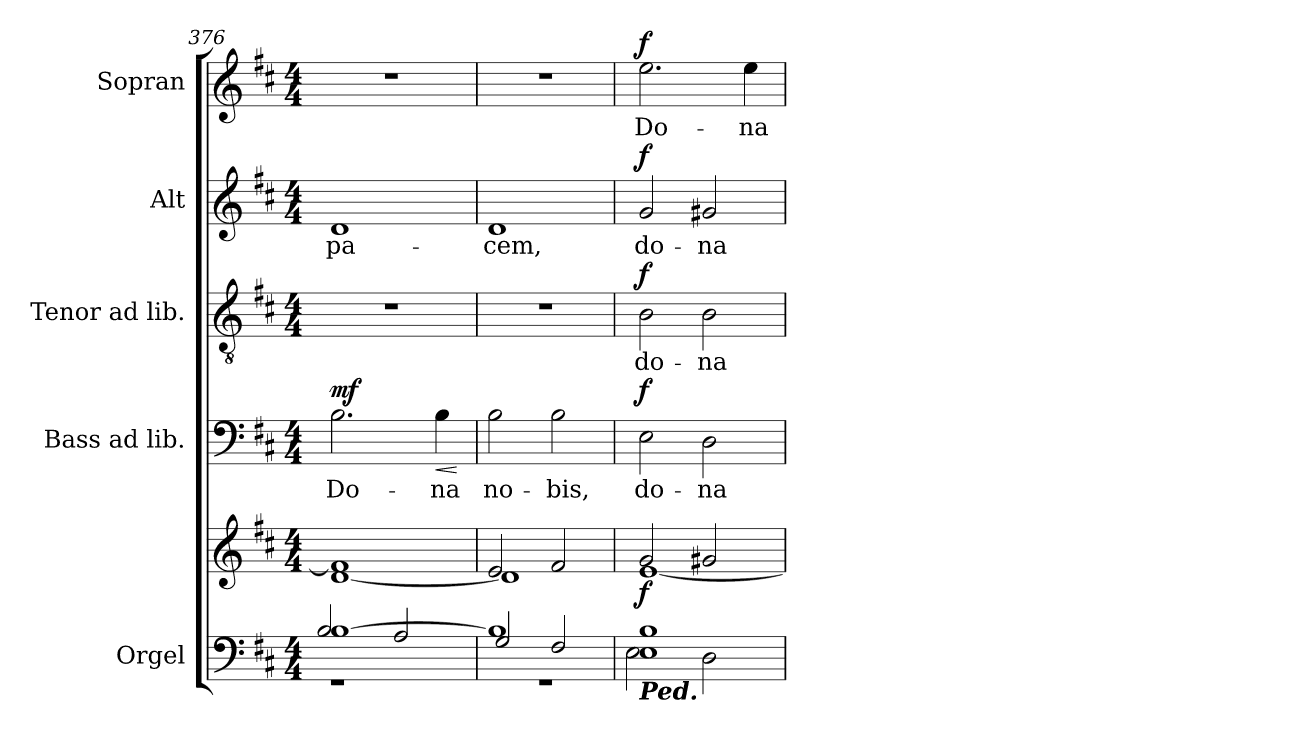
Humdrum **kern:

**kern	**kern	**dynam	**kern	**text	**dynam	**kern	**text	**dynam	**kern	**text	**dynam	**kern	**text	**dynam
*part5	*part5	*part5	*part4	*part4	*part4	*part3	*part3	*part3	*part2	*part2	*part2	*part1	*part1	*part1
*staff6	*staff5	*staff5/6	*staff4	*staff4	*staff4	*staff3	*staff3	*staff3	*staff2	*staff2	*staff2	*staff1	*staff1	*staff1
*I"Orgel	*	*	*I"Bass ad lib.	*	*	*I"Tenor ad lib.	*	*	*I"Alt	*	*	*I"Sopran	*	*
*I'Org.	*	*	*I'B.	*	*	*I'T.	*	*	*I'A.	*	*	*I'S.	*	*
*clefF4	*clefG2	*	*clefF4	*	*	*clefGv2	*	*	*clefG2	*	*	*clefG2	*	*
*k[f#c#]	*k[f#c#]	*	*k[f#c#]	*	*	*k[f#c#]	*	*	*k[f#c#]	*	*	*k[f#c#]	*	*
*D:	*D:	*	*D:	*	*	*D:	*	*	*D:	*	*	*D:	*	*
*M4/4	*M4/4	*	*M4/4	*	*	*M4/4	*	*	*M4/4	*	*	*M4/4	*	*
=376	=376	=376	=376	=376	=376	=376	=376	=376	=376	=376	=376	=376	=376	=376
*^	*^	*	*	*	*	*	*	*	*	*	*	*	*	*
*	*^	*	*	*	*	*	*	*	*	*	*	*	*	*	*	*
!	!	!	!	!	!	!	!LO:LY:b	!LO:DY:a	!	!	!	!	!LO:LY:b	!	!	!	!
[>1B	2B/	1rGG	1f#]	[<1d	.	2.B\	Do-	mf	1r	.	.	1d	pa-	.	1r	.	.
.	2A/	.	.	.	.	.	.	.	.	.	.	.	.	.	.	.	.
!	!	!	!	!	!	!	!LO:LY:b	!LO:HP:b	!	!	!	!	!	!	!	!	!
.	.	.	.	.	.	4B\	-na	<	.	.	.	.	.	.	.	.	.
*v	*v	*v	*	*	*	*	*	*	*	*	*	*	*	*	*	*	*
*	*v	*v	*	*	*	*	*	*	*	*	*	*	*	*	*
.	.	.	.	.	[	.	.	.	.	.	.	.	.	.
=377	=377	=377	=377	=377	=377	=377	=377	=377	=377	=377	=377	=377	=377	=377
*^	*^	*	*	*	*	*	*	*	*	*	*	*	*	*
*	*^	*	*	*	*	*	*	*	*	*	*	*	*	*	*	*
!	!	!	!	!	!	!	!LO:LY:b	!	!	!	!	!	!LO:LY:b	!	!	!	!
1B]	2G/	1rGG	2e/	1d]	.	2B\	no-	.	1r	.	.	1d	-cem,	.	1r	.	.
!	!	!	!	!	!	!	!LO:LY:b	!	!	!	!	!	!	!	!	!	!
.	2F#/	.	2f#/	.	.	2B\	-bis,	.	.	.	.	.	.	.	.	.	.
*	*v	*v	*	*	*	*	*	*	*	*	*	*	*	*	*	*	*
=378	=378	=378	=378	=378	=378	=378	=378	=378	=378	=378	=378	=378	=378	=378	=378	=378
!LO:TX:b:Bi:t=Ped.	!	!	!	!	!	!	!	!	!	!	!	!	!	!	!	!
!	!	!	!	!LO:DY:b	!	!LO:LY:b	!LO:DY:a	!	!LO:LY:b	!LO:DY:a	!	!LO:LY:b	!LO:DY:a	!	!LO:LY:b	!LO:DY:a
1E 1B	2E\	2g/	[<1e	f	2E\	do-	f	2B\	do-	f	2g/	do-	f	2.ee\	Do-	f
!	!	!	!	!	!	!LO:LY:b	!	!	!LO:LY:b	!	!	!LO:LY:b	!	!	!	!
.	2D\	2g#X/	.	.	2D\	-na	.	2B\	-na	.	2g#X/	-na	.	.	.	.
!	!	!	!	!	!	!	!	!	!	!	!	!	!	!	!LO:LY:b	!
.	.	.	.	.	.	.	.	.	.	.	.	.	.	4ee\	-na	.
*v	*v	*	*	*	*	*	*	*	*	*	*	*	*	*	*	*
*	*v	*v	*	*	*	*	*	*	*	*	*	*	*	*	*
=	=	=	=	=	=	=	=	=	=	=	=	=	=	=
*-	*-	*-	*-	*-	*-	*-	*-	*-	*-	*-	*-	*-	*-	*-
